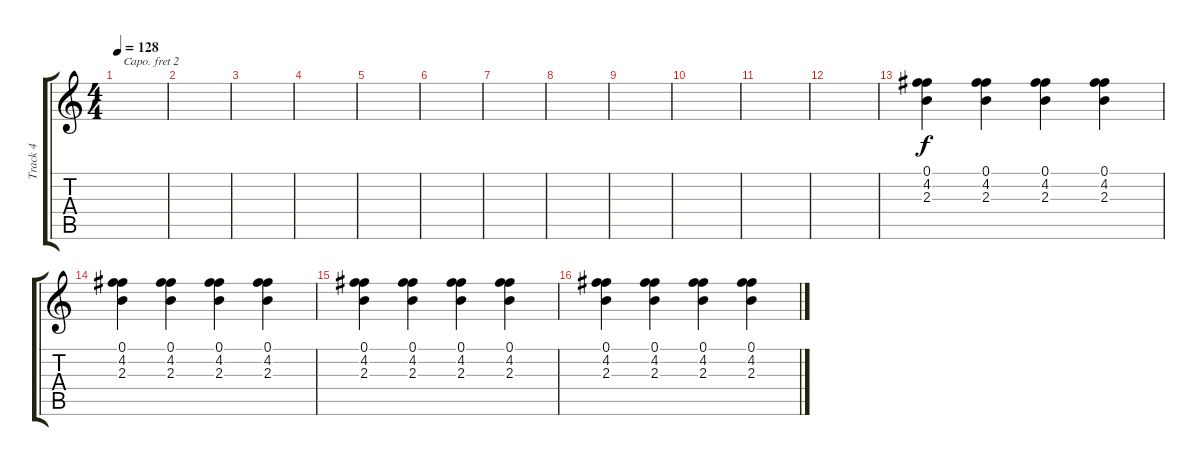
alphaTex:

\track ("Track 4" "Track 4") {instrument overdrivenguitar}
\staff {score tabs}
\capo 2
\tuning (E4 C4 G3 D3 A2 E2) {hide}
\ts (4 4)
\tempo 128
\clef g2
\ks c
|
|
|
|
|
|
|
|
|
|
|
|
(0.1 4.2 2.3).4 (0.1 4.2 2.3).4 (0.1 4.2 2.3).4 (0.1 4.2 2.3).4 |
(0.1 4.2 2.3).4 (0.1 4.2 2.3).4 (0.1 4.2 2.3).4 (0.1 4.2 2.3).4 |
(0.1 4.2 2.3).4 (0.1 4.2 2.3).4 (0.1 4.2 2.3).4 (0.1 4.2 2.3).4 |
(0.1 4.2 2.3).4 (0.1 4.2 2.3).4 (0.1 4.2 2.3).4 (0.1 4.2 2.3).4
